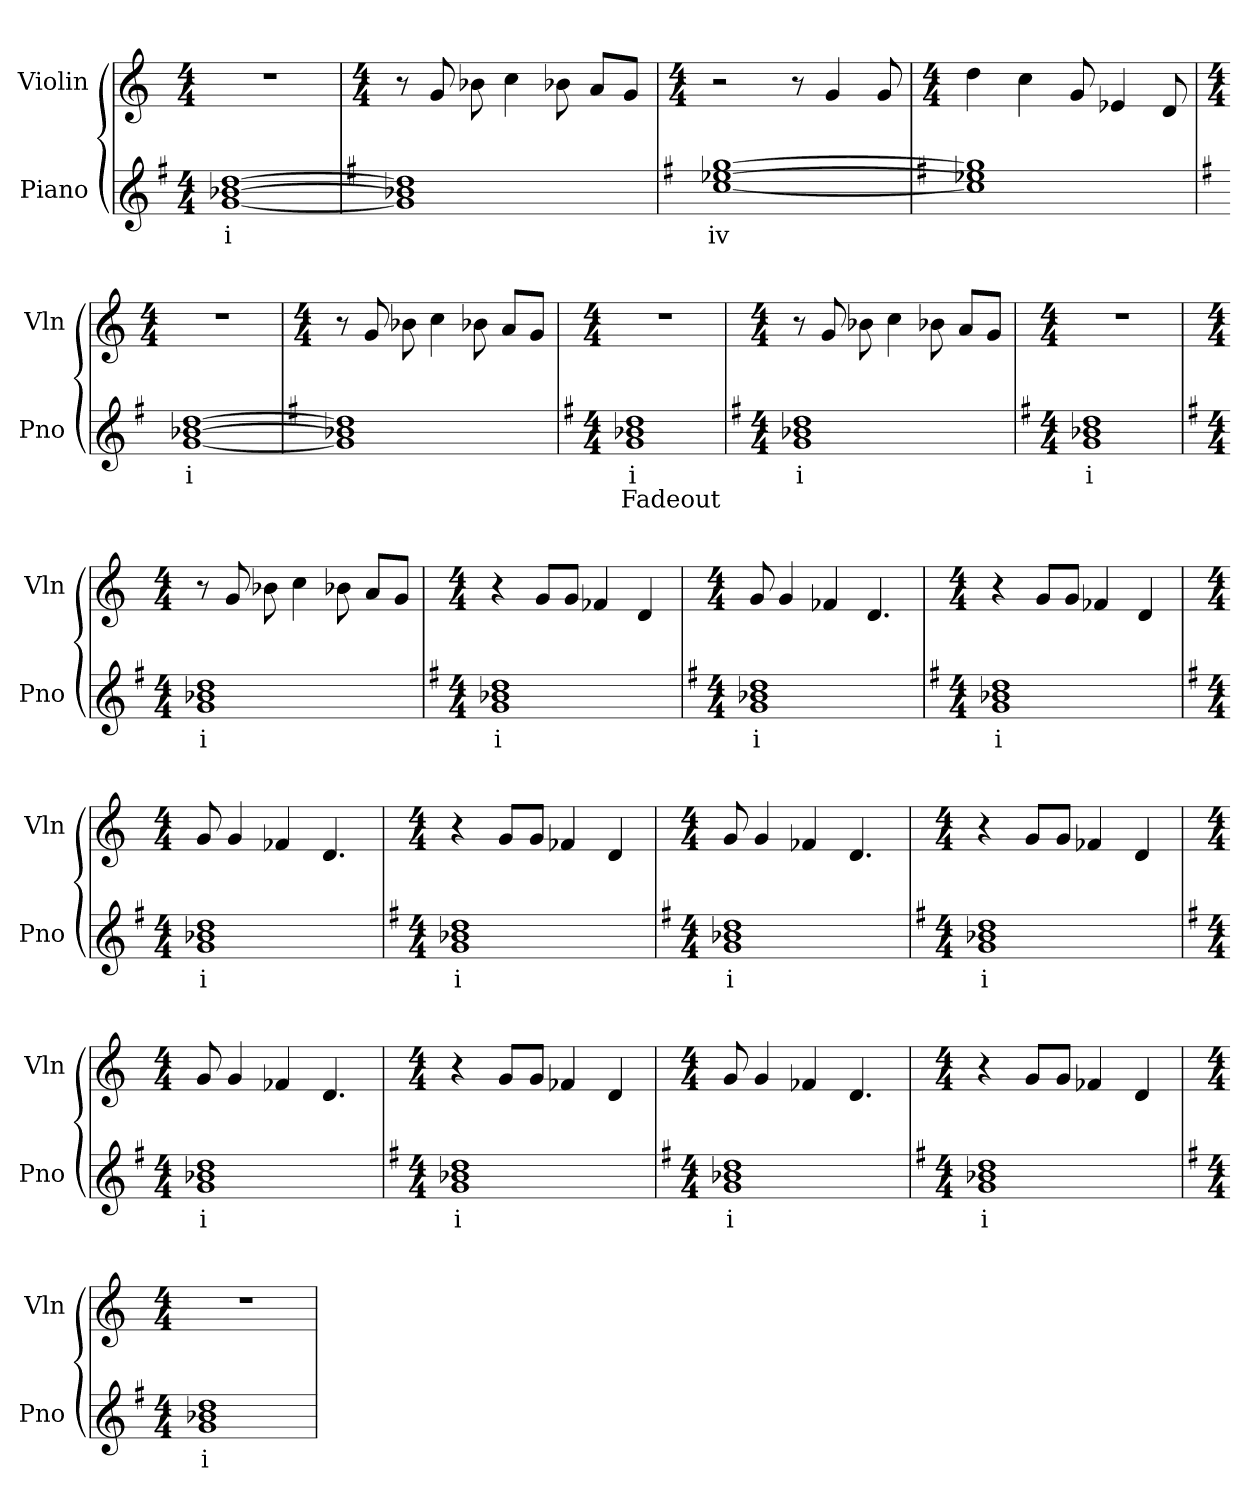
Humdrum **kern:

**kern	**text	**text	**kern
*part2	*part2	*part2	*part1
*staff2	*staff2	*staff2	*staff1
*I"Piano	*	*	*I"Violin
*I'Pno	*	*	*I'Vln
*k[f#]	*	*	*
*G:	*	*	*
*M4/4	*	*	*M4/4
=	=	=	=
[1g [1b-X [1dd	i	.	1r
=	=	=	=
*k[f#]	*	*	*
*G:	*	*	*
*	*	*	*M4/4
1g] 1b-X] 1dd]	.	.	8r
.	.	.	8g
.	.	.	8b-X
.	.	.	4cc
.	.	.	8b-X
.	.	.	8aL
.	.	.	8gJ
=	=	=	=
*k[f#]	*	*	*
*G:	*	*	*
*	*	*	*M4/4
[1cc [1ee-X [1gg	iv	.	2r
.	.	.	8r
.	.	.	4g
.	.	.	8g
=	=	=	=
*k[f#]	*	*	*
*G:	*	*	*
*	*	*	*M4/4
1cc] 1ee-X] 1gg]	.	.	4dd
.	.	.	4cc
.	.	.	8g
.	.	.	4e-X
.	.	.	8d
=	=	=	=
*k[f#]	*	*	*
*G:	*	*	*
*	*	*	*M4/4
[1g [1b-X [1dd	i	.	1r
=	=	=	=
*k[f#]	*	*	*
*G:	*	*	*
*	*	*	*M4/4
1g] 1b-X] 1dd]	.	.	8r
.	.	.	8g
.	.	.	8b-X
.	.	.	4cc
.	.	.	8b-X
.	.	.	8aL
.	.	.	8gJ
=	=	=	=
*k[f#]	*	*	*
*G:	*	*	*
*M4/4	*	*	*M4/4
1g 1b-X 1dd	i	Fadeout	1r
=	=	=	=
*k[f#]	*	*	*
*G:	*	*	*
*M4/4	*	*	*M4/4
1g 1b-X 1dd	i	.	8r
.	.	.	8g
.	.	.	8b-X
.	.	.	4cc
.	.	.	8b-X
.	.	.	8aL
.	.	.	8gJ
=	=	=	=
*k[f#]	*	*	*
*G:	*	*	*
*M4/4	*	*	*M4/4
1g 1b-X 1dd	i	.	1r
=	=	=	=
*k[f#]	*	*	*
*G:	*	*	*
*M4/4	*	*	*M4/4
1g 1b-X 1dd	i	.	8r
.	.	.	8g
.	.	.	8b-X
.	.	.	4cc
.	.	.	8b-X
.	.	.	8aL
.	.	.	8gJ
=	=	=	=
*k[f#]	*	*	*
*G:	*	*	*
*M4/4	*	*	*M4/4
1g 1b-X 1dd	i	.	4r
.	.	.	8gL
.	.	.	8gJ
.	.	.	4f-X
.	.	.	4d
=	=	=	=
*k[f#]	*	*	*
*G:	*	*	*
*M4/4	*	*	*M4/4
1g 1b-X 1dd	i	.	8g
.	.	.	4g
.	.	.	4f-X
.	.	.	4.d
=	=	=	=
*k[f#]	*	*	*
*G:	*	*	*
*M4/4	*	*	*M4/4
1g 1b-X 1dd	i	.	4r
.	.	.	8gL
.	.	.	8gJ
.	.	.	4f-X
.	.	.	4d
=	=	=	=
*k[f#]	*	*	*
*G:	*	*	*
*M4/4	*	*	*M4/4
1g 1b-X 1dd	i	.	8g
.	.	.	4g
.	.	.	4f-X
.	.	.	4.d
=	=	=	=
*k[f#]	*	*	*
*G:	*	*	*
*M4/4	*	*	*M4/4
1g 1b-X 1dd	i	.	4r
.	.	.	8gL
.	.	.	8gJ
.	.	.	4f-X
.	.	.	4d
=	=	=	=
*k[f#]	*	*	*
*G:	*	*	*
*M4/4	*	*	*M4/4
1g 1b-X 1dd	i	.	8g
.	.	.	4g
.	.	.	4f-X
.	.	.	4.d
=	=	=	=
*k[f#]	*	*	*
*G:	*	*	*
*M4/4	*	*	*M4/4
1g 1b-X 1dd	i	.	4r
.	.	.	8gL
.	.	.	8gJ
.	.	.	4f-X
.	.	.	4d
=	=	=	=
*k[f#]	*	*	*
*G:	*	*	*
*M4/4	*	*	*M4/4
1g 1b-X 1dd	i	.	8g
.	.	.	4g
.	.	.	4f-X
.	.	.	4.d
=	=	=	=
*k[f#]	*	*	*
*G:	*	*	*
*M4/4	*	*	*M4/4
1g 1b-X 1dd	i	.	4r
.	.	.	8gL
.	.	.	8gJ
.	.	.	4f-X
.	.	.	4d
=	=	=	=
*k[f#]	*	*	*
*G:	*	*	*
*M4/4	*	*	*M4/4
1g 1b-X 1dd	i	.	8g
.	.	.	4g
.	.	.	4f-X
.	.	.	4.d
=	=	=	=
*k[f#]	*	*	*
*G:	*	*	*
*M4/4	*	*	*M4/4
1g 1b-X 1dd	i	.	4r
.	.	.	8gL
.	.	.	8gJ
.	.	.	4f-X
.	.	.	4d
=	=	=	=
*k[f#]	*	*	*
*G:	*	*	*
*M4/4	*	*	*M4/4
1g 1b-X 1dd	i	.	1r
=	=	=	=
*-	*-	*-	*-
